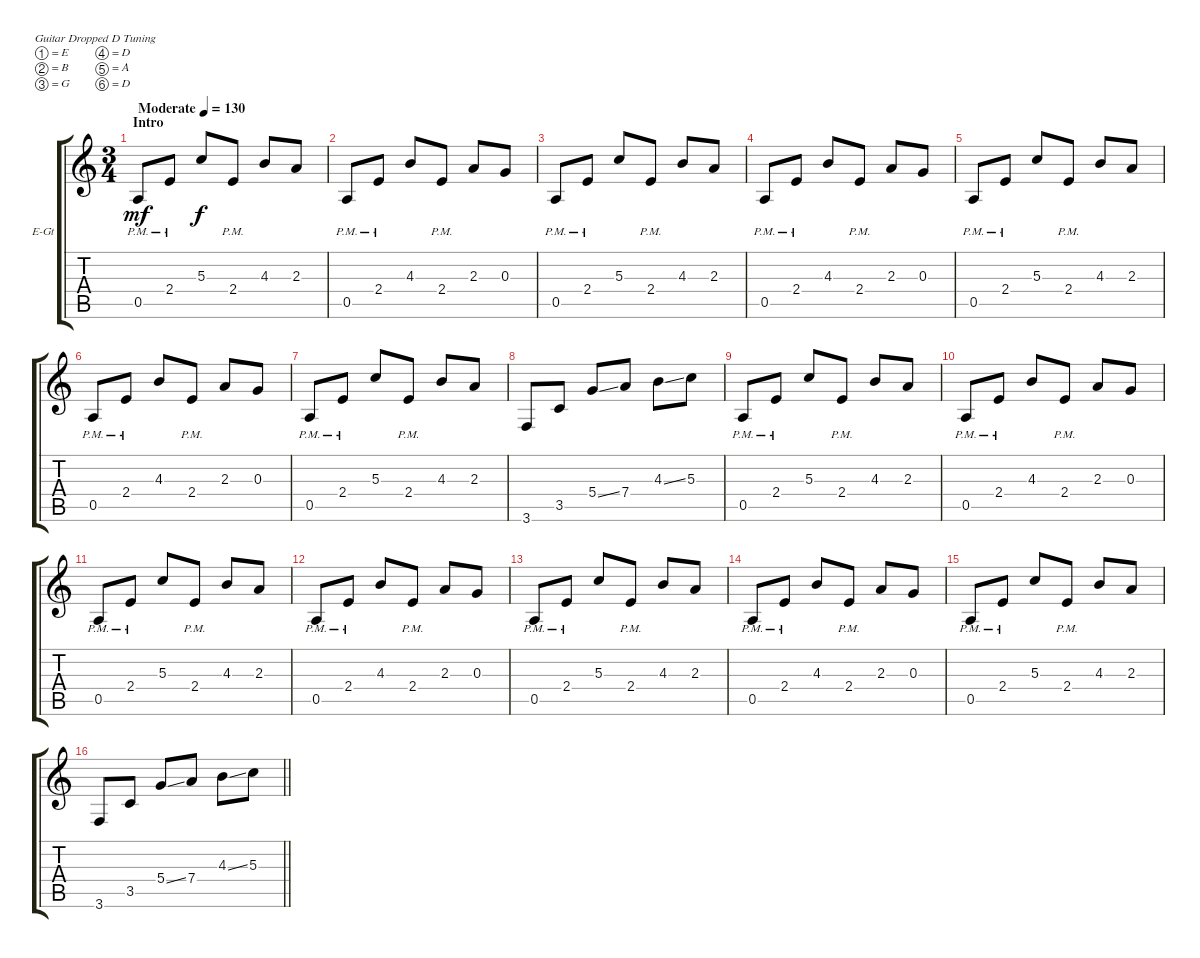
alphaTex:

\bracketExtendMode groupsimilarinstruments
\firstSystemTrackNameOrientation horizontal
\otherSystemsTrackNameOrientation horizontal
\track ("Lead Guitar" "E-Gt") {instrument distortionguitar}
\staff {score tabs}
\tuning (E4 B3 G3 D3 A2 D2)
\ts (3 4)
\beaming (8 2 2 2)
\section ("" "Intro")
\tempo (130 "Moderate")
\clef g2
\ks c
0.5{pm}.8{dy mf instrument distortionguitar} 2.4{pm}.8 5.3.8{dy f} 2.4{pm}.8 4.3.8 2.3.8 |
0.5{pm}.8 2.4{pm}.8 4.3.8 2.4{pm}.8 2.3.8 0.3.8 |
0.5{pm}.8 2.4{pm}.8 5.3.8 2.4{pm}.8 4.3.8 2.3.8 |
0.5{pm}.8 2.4{pm}.8 4.3.8 2.4{pm}.8 2.3.8 0.3.8 |
0.5{pm}.8 2.4{pm}.8 5.3.8 2.4{pm}.8 4.3.8 2.3.8 |
0.5{pm}.8 2.4{pm}.8 4.3.8 2.4{pm}.8 2.3.8 0.3.8 |
0.5{pm}.8 2.4{pm}.8 5.3.8 2.4{pm}.8 4.3.8 2.3.8 |
3.6.8 3.5.8 5.4{ss}.8 7.4.8 4.3{ss}.8 5.3.8 |
0.5{pm}.8 2.4{pm}.8 5.3.8 2.4{pm}.8 4.3.8 2.3.8 |
0.5{pm}.8 2.4{pm}.8 4.3.8 2.4{pm}.8 2.3.8 0.3.8 |
0.5{pm}.8 2.4{pm}.8 5.3.8 2.4{pm}.8 4.3.8 2.3.8 |
0.5{pm}.8 2.4{pm}.8 4.3.8 2.4{pm}.8 2.3.8 0.3.8 |
0.5{pm}.8 2.4{pm}.8 5.3.8 2.4{pm}.8 4.3.8 2.3.8 |
0.5{pm}.8 2.4{pm}.8 4.3.8 2.4{pm}.8 2.3.8 0.3.8 |
0.5{pm}.8 2.4{pm}.8 5.3.8 2.4{pm}.8 4.3.8 2.3.8 |
\barLineRight lightlight
3.6.8 3.5.8 5.4{ss}.8 7.4.8 4.3{ss}.8 5.3.8
